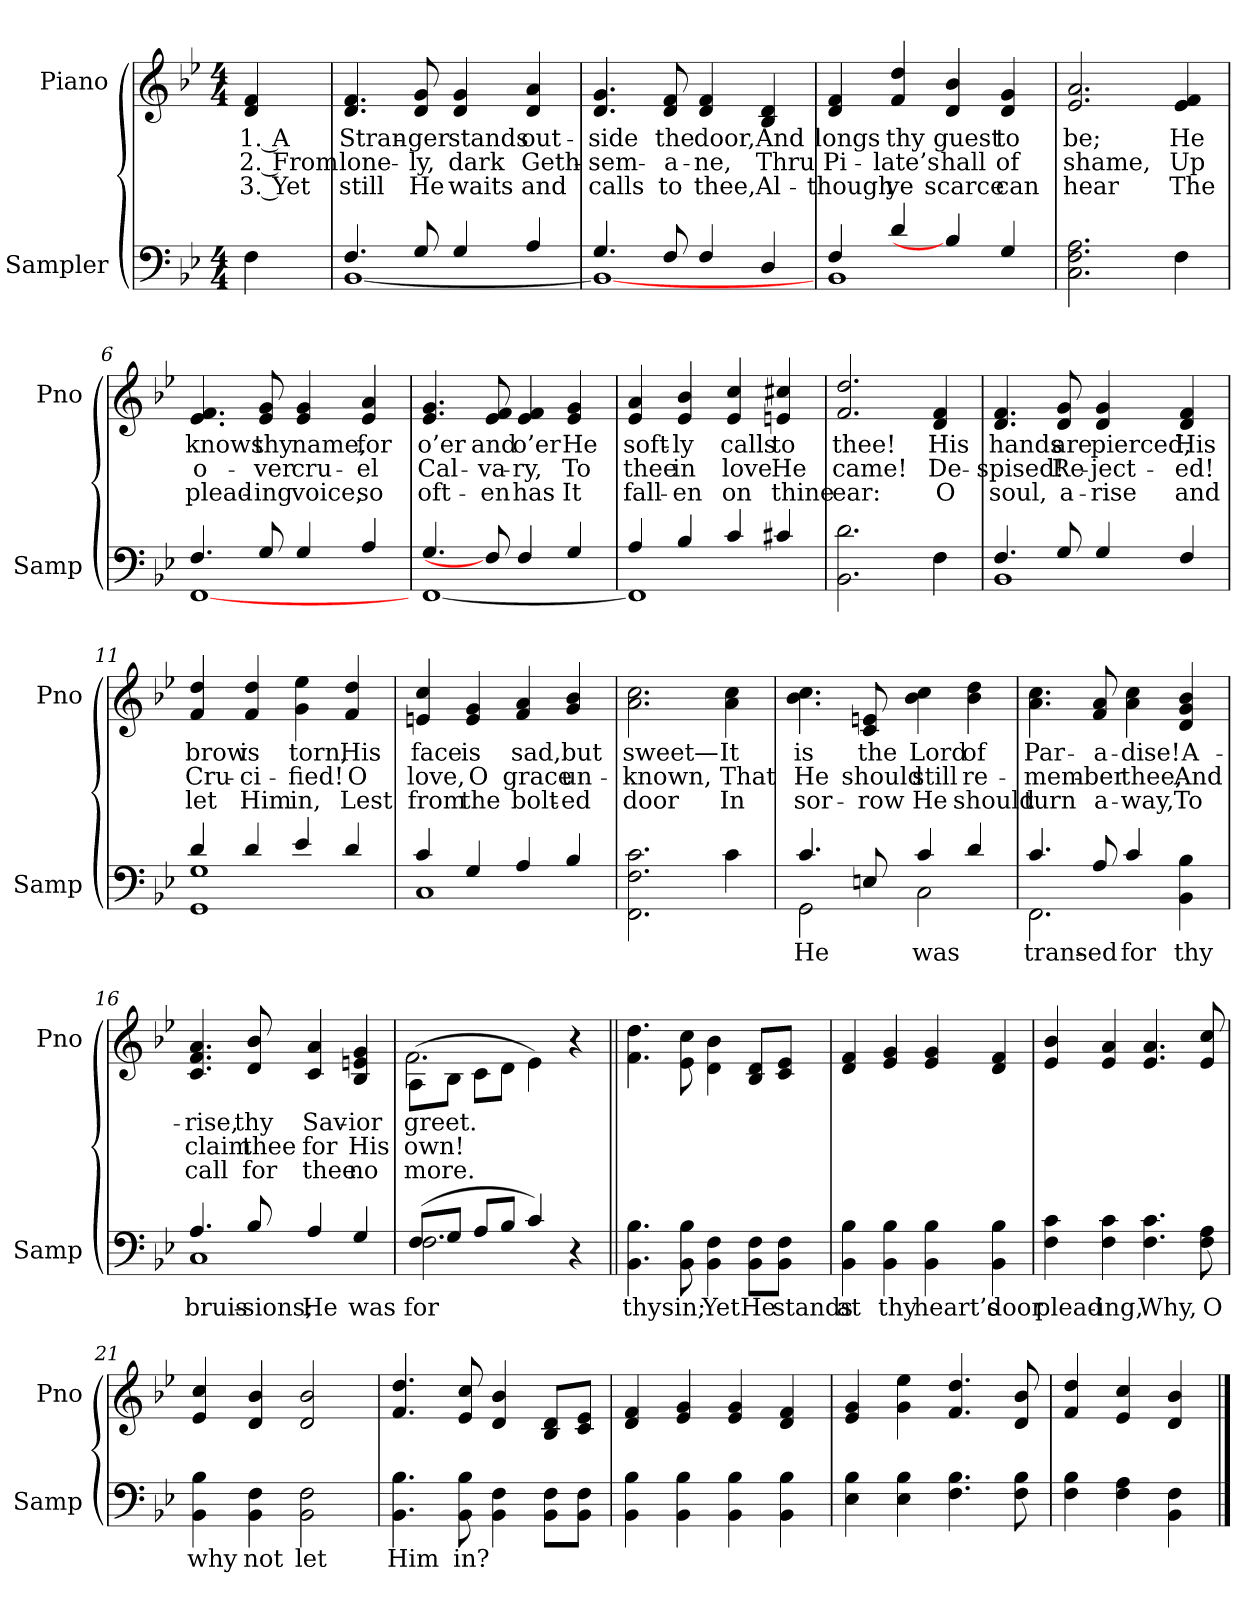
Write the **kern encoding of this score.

**kern	**text	**kern	**text	**text	**text
*part2	*part2	*part1	*part1	*part1	*part1
*staff2	*staff2	*staff1	*staff1	*staff1	*staff1
*I"Sampler	*	*I"Piano	*	*	*
*I'Samp	*	*I'Pno	*	*	*
*clefF4	*	*clefG2	*	*	*
*k[b-e-]	*	*k[b-e-]	*	*	*
*B-:	*	*B-:	*	*	*
*M4/4	*	*M4/4	*	*	*
=1	=1	=1	=1	=1	=1
4F	.	4d 4f	1. A	2. From	3. Yet
=2	=2	=2	=2	=2	=2
*^	*	*	*	*	*
4.F/	[1BB-	.	4.d 4.f	Stran-	lone-	still
8G/	.	.	8d 8g	-ger	-ly,	He
4G/	.	.	4d 4g	stands	dark	waits
4A/	.	.	4d 4a	out-	Geth-	and
=3	=3	=3	=3	=3	=3	=3
4.G/	1BB-_	.	4.d 4.g	-side	-sem-	calls
8F/	.	.	8d 8f	the	-a-	to
4F/	.	.	4d 4f	door,	-ne,	thee,
4D/	.	.	4B- 4d	And	Thru	Al-
=4	=4	=4	=4	=4	=4	=4
4F/	1BB-	.	4d 4f	longs	Pi-	-though
4d/	.	.	4f 4dd	thy	-late’s	ye
4B-/]	.	.	4d 4b-	guest	hall	scarce
4G/	.	.	4d 4g	to	of	can
*v	*v	*	*	*	*	*
=5	=5	=5	=5	=5	=5
2.C 2.F 2.A	.	2.e- 2.a	be;	shame,	hear
4F	.	4e- 4f	He	Up	The
=6	=6	=6	=6	=6	=6
*^	*	*	*	*	*
4.F/	[1FF	.	4.e- 4.f	knows	o-	plead-
8G/	.	.	8e- 8g	thy	-ver	-ing
4G/	.	.	4e- 4g	name,	cru-	voice,
4A/	.	.	4e- 4a	for	-el	so
=7	=7	=7	=7	=7	=7	=7
4.G/	[1FF	.	4.e- 4.g	o’er	Cal-	oft-
8F/]	.	.	8e- 8f	and	-va-	-en
4F/	.	.	4e- 4f	o’er	-ry,	has
4G/	.	.	4e- 4g	He	To	It
=8	=8	=8	=8	=8	=8	=8
4A/	1FF]	.	4e- 4a	soft-	thee	fall-
4B-/	.	.	4e- 4b-	-ly	in	-en
4c/	.	.	4e- 4cc	calls	love	on
4c#X/	.	.	4en 4cc#X	to	He	thine
*v	*v	*	*	*	*	*
=9	=9	=9	=9	=9	=9
2.BB- 2.d	.	2.f 2.dd	thee!	came!	ear:
4F	.	4d 4f	His	De-	O
=10	=10	=10	=10	=10	=10
*^	*	*	*	*	*
4.F/	1BB-	.	4.d 4.f	hands	-spised!	soul,
8G/	.	.	8d 8g	are	Re-	a-
4G/	.	.	4d 4g	pierced,	-ject-	-rise
4F/	.	.	4d 4f	His	-ed!	and
=11	=11	=11	=11	=11	=11	=11
4d/	1GG 1G	.	4f 4dd	brow	Cru-	let
4d/	.	.	4f 4dd	is	-ci-	Him
4e-/	.	.	4g 4ee-	torn,	-fied!	in,
4d/	.	.	4f 4dd	His	O	Lest
=12	=12	=12	=12	=12	=12	=12
4c/	1C	.	4en 4cc	face	love,	from
4G/	.	.	4e 4g	is	O	the
4A/	.	.	4f 4a	sad,	grace	bolt-
4B-/	.	.	4g 4b-	but	un-	-ed
*v	*v	*	*	*	*	*
=13	=13	=13	=13	=13	=13
2.FF 2.F 2.c	.	2.a 2.cc	sweet—	-known,	door
4c	.	4a 4cc	It	That	In
=14	=14	=14	=14	=14	=14
*^	*	*	*	*	*
4.c/	2GG	He	4.b- 4.cc	is	He	sor-
8En/	.	.	8c 8en	the	should	-row
4c/	2C	was	4b- 4cc	Lord	still	He
4d/	.	.	4b- 4dd	of	re-	should
=15	=15	=15	=15	=15	=15	=15
4.c/	2.FF	trans-	4.a 4.cc	Par-	-mem-	turn
8A/	.	-ed	8f 8a	-a-	-ber	a-
4c/	.	for	4a 4cc	-dise!	thee,	-way,
4BB- 4B-	4ryy	thy	4d 4g 4b-	A-	And	To
=16	=16	=16	=16	=16	=16	=16
4.A/	1C	bruis-	4.c 4.f 4.a	-rise,	claim	call
8B-/	.	-sions;	8d 8b-	thy	thee	for
4A/	.	He	4c 4a	Sav-	for	thee
4G/	.	was	4B- 4en 4g	-ior	His	no
=17	=17	=17	=17	=17	=17	=17
*	*	*	*^	*	*	*
(8F/L	2.F	for	(8A\L	2.f	greet.	own!	more.
8G/J	.	.	8B-\J	.	.	.	.
8A/L	.	.	8c\L	.	.	.	.
8B-/J	.	.	8d\J	.	.	.	.
4c)	.	.	4e-\)	.	.	.	.
4r	4ryy	.	4r	4ryy	.	.	.
=18||	=18||	=18||	=18||	=18||	=18||	=18||	=18||
!	!	!	!LO:TX:t=Refrain	!	!	!	!
*v	*v	*	*	*	*	*	*
*	*	*v	*v	*	*	*
4.BB- 4.B-	thy	4.f\ 4.dd\	.	.	.
8BB- 8B-	sin;	8e-\ 8cc\	.	.	.
4BB- 4F	Yet	4d\ 4b-\	.	.	.
8BB-\ 8F\L	He	8B-/ 8d/L	.	.	.
8BB-\ 8F\J	stands	8c/ 8e-/J	.	.	.
=19	=19	=19	=19	=19	=19
4BB- 4B-	at	4d 4f	.	.	.
4BB- 4B-	thy	4e- 4g	.	.	.
4BB- 4B-	heart’s	4e- 4g	.	.	.
4BB- 4B-	door	4d 4f	.	.	.
=20	=20	=20	=20	=20	=20
4F 4c	plead-	4e- 4b-	.	.	.
4F 4c	-ing,	4e- 4a	.	.	.
4.F 4.c	Why,	4.e- 4.a	.	.	.
8F 8A	O	8e- 8cc	.	.	.
=21	=21	=21	=21	=21	=21
4BB- 4B-	why	4e- 4cc	.	.	.
4BB- 4F	not	4d 4b-	.	.	.
2BB- 2F	let	2d 2b-	.	.	.
=22	=22	=22	=22	=22	=22
4.BB- 4.B-	Him	4.f 4.dd	.	.	.
8BB- 8B-	in?	8e- 8cc	.	.	.
4BB- 4F	.	4d 4b-	.	.	.
8BB-\ 8F\L	.	8B-/ 8d/L	.	.	.
8BB-\ 8F\J	.	8c/ 8e-/J	.	.	.
=23	=23	=23	=23	=23	=23
4BB- 4B-	.	4d 4f	.	.	.
4BB- 4B-	.	4e- 4g	.	.	.
4BB- 4B-	.	4e- 4g	.	.	.
4BB- 4B-	.	4d 4f	.	.	.
=24	=24	=24	=24	=24	=24
4E- 4B-	.	4e- 4g	.	.	.
4E- 4B-	.	4g 4ee-	.	.	.
4.F 4.B-	.	4.f 4.dd	.	.	.
8F 8B-	.	8d 8b-	.	.	.
=25	=25	=25	=25	=25	=25
4F 4B-	.	4f 4dd	.	.	.
4F 4A	.	4e- 4cc	.	.	.
4BB- 4F	.	4d 4b-	.	.	.
==	==	==	==	==	==
*-	*-	*-	*-	*-	*-
